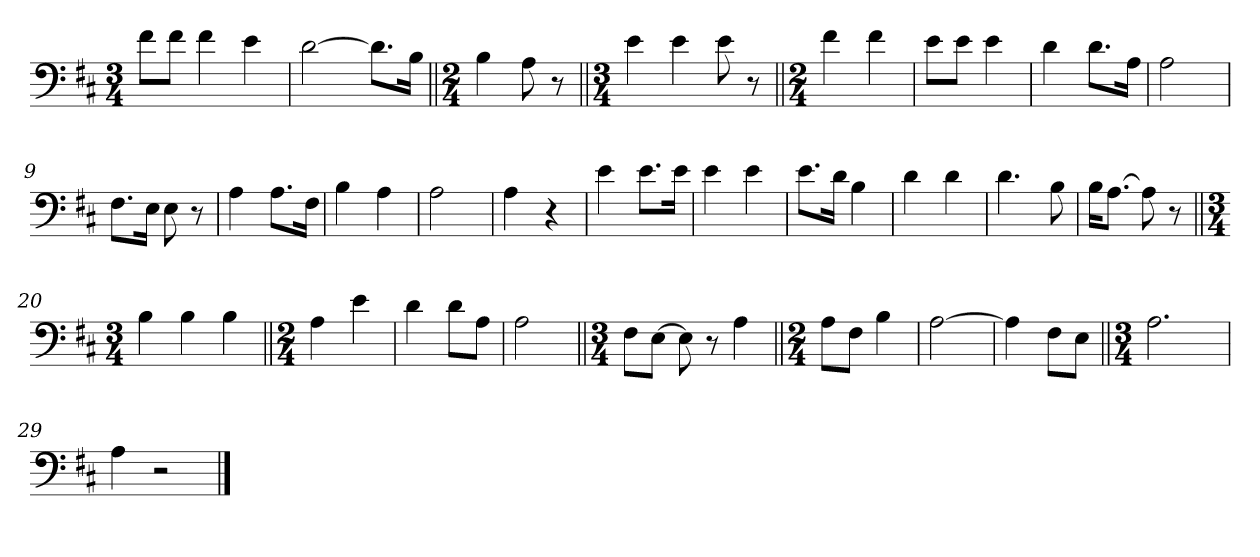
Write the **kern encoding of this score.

**kern
*part1
*staff1
*clefF4
*k[f#c#]
*M3/4
=1
8f#\L
8f#\J
4f#\
4e\
=2
[2d\
8.d\L]
16B\Jk
=3||
*M2/4
4B\
8A\
8r
=4||
*M3/4
4e\
4e\
8e\
8r
=5||
*M2/4
4f#\
4f#\
=6
8e\L
8e\J
4e\
=7
4d\
8.d\L
16A\Jk
=8
2A\
=9
8.F#\L
16E\Jk
8E\
8r
=10
4A\
8.A\L
16F#\Jk
=11
4B\
4A\
=12
2A\
=13
4A\
4r
=14
4e\
8.e\L
16e\Jk
=15
4e\
4e\
=16
8.e\L
16d\Jk
4B\
=17
4d\
4d\
=18
4.d\
8B\
=19
16B\KL
[8.A\J
8A\]
8r
=20||
*M3/4
4B\
4B\
4B\
=21||
*M2/4
4A\
4e\
=22
4d\
8d\L
8A\J
=23
2A\
=24||
*M3/4
8F#\L
[8E\J
8E\]
8r
4A\
=25||
*M2/4
8A\L
8F#\J
4B\
=26
[2A\
=27
4A\]
8F#\L
8E\J
=28||
*M3/4
2.A\
=29
4A\
2r
==
*-
